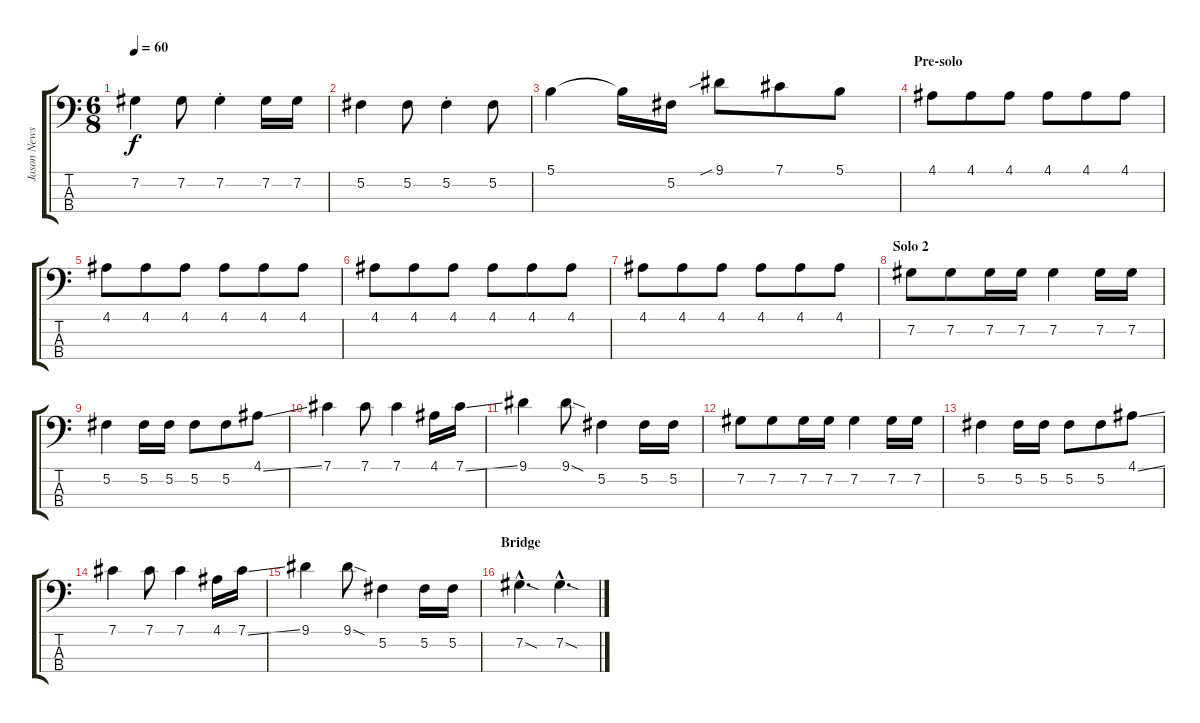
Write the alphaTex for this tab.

\track ("Jason Newsted" "Jason News") {instrument electricbasspick}
\staff {score tabs}
\tuning (Gb2 Db2 Ab1 Eb1) {hide}
\ts (6 8)
\tempo 60
\clef f4
\ks c
7.2.4{dy f} 7.2.8 7.2{st}.4 7.2.16 7.2.16 |
5.2.4 5.2.8 5.2{st}.4 5.2.8 |
5.1.4 5.1{t}.16 5.2.16 9.1{sib}.8 7.1.8 5.1.8 |
\section ("" "Pre-solo")
4.1.8 4.1.8 4.1.8 4.1.8 4.1.8 4.1.8 |
4.1.8 4.1.8 4.1.8 4.1.8 4.1.8 4.1.8 |
4.1.8 4.1.8 4.1.8 4.1.8 4.1.8 4.1.8 |
4.1.8 4.1.8 4.1.8 4.1.8 4.1.8 4.1.8 |
\section ("" "Solo 2")
7.2.8 7.2.8 7.2.16 7.2.16 7.2.4 7.2.16 7.2.16 |
5.2.4 5.2.16 5.2.16 5.2.8 5.2.8 4.1{ss}.8 |
7.1.4 7.1.8 7.1.4 4.1.16 7.1{ss}.16 |
9.1.4 9.1{sod}.8 5.2.4 5.2.16 5.2.16 |
7.2.8 7.2.8 7.2.16 7.2.16 7.2.4 7.2.16 7.2.16 |
5.2.4 5.2.16 5.2.16 5.2.8 5.2.8 4.1{ss}.8 |
7.1.4 7.1.8 7.1.4 4.1.16 7.1{ss}.16 |
9.1.4 9.1{sod}.8 5.2.4 5.2.16 5.2.16 |
\section ("" "Bridge")
7.2{sod hac}.4{d} 7.2{sod hac}.4{d}
